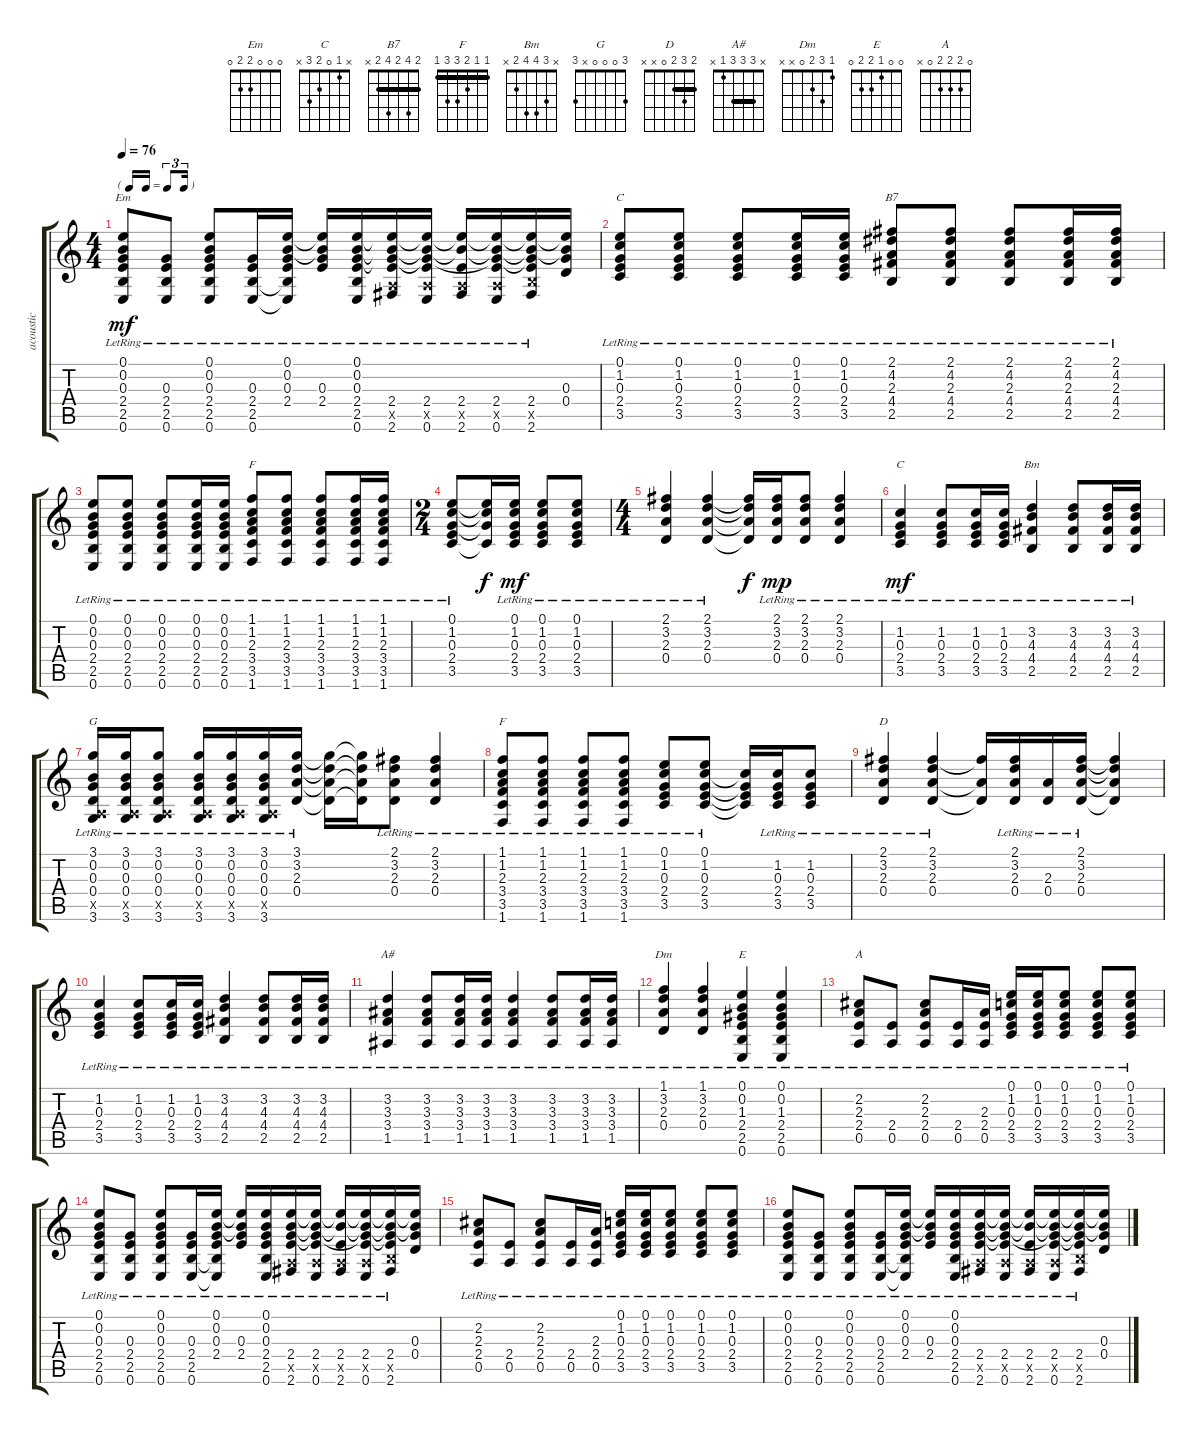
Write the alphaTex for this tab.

\track ("acoustic" "acoustic") {instrument acousticguitarsteel}
\staff {score tabs}
\tuning (E4 B3 G3 D3 A2 E2) {hide}
\chord ("Em" 0 0 0 2 2 0)
\chord ("C" 0 1 0 2 3 x)
\chord ("B7" 2 4 2 4 2 x) {barre 2}
\chord ("F" 1 1 2 3 0 1) {barre 1}
\chord ("C" x 1 0 2 3 x)
\chord ("Bm" x 3 4 4 2 x)
\chord ("G" 3 0 0 0 x 3)
\chord ("F" 1 1 2 3 3 1) {barre 1}
\chord ("D" 2 3 2 0 x x) {barre 2}
\chord ("A#" x 3 3 3 1 x) {barre 3}
\chord ("Dm" 1 3 2 0 x x)
\chord ("E" 0 0 1 2 2 0)
\chord ("A" 0 2 2 2 0 x)
\ts (4 4)
\tf triplet16th
\tempo 76
\clef g2
\ks c
(0.1{lr} 0.2{lr} 0.3{lr} 2.4{lr} 2.5{lr} 0.6{lr}).8{ch "Em" dy mf} (0.3{lr} 2.4{lr} 2.5{lr} 0.6{lr}).8 (0.1{lr} 0.2{lr} 0.3{lr} 2.4{lr} 2.5{lr} 0.6{lr}).8 (0.3{lr} 2.4{lr} 2.5{lr} 0.6{lr}).16 (0.1{lr} 0.2{lr} 0.3{lr} 2.4{lr} 2.5{t} 0.6{t}).16 (0.1{t} 0.2{t} 0.3{lr} 2.4{lr}).16 (0.1{lr} 0.2{lr} 0.3{lr} 2.4{lr} 2.5{lr} 0.6{lr}).16 (0.1{t} 0.2{t} 0.3{t} 2.4{lr} 0.5{x} 2.6{lr}).16 (0.1{t} 0.2{t} 0.3{t} 2.4{lr} 0.5{x} 0.6{lr}).16 (0.1{t} 0.2{t} 2.4{lr} 0.5{x} 2.6{lr}).16 (0.1{t} 0.2{t} 0.3{t} 2.4{lr} 0.5{x} 0.6{lr}).16 (0.1{t} 0.2{t} 0.3{t} 2.4{lr} 2.5{x} 2.6{lr}).16 (0.1{t} 0.2{t} 0.3 0.4).16 |
(0.1{lr} 1.2{lr} 0.3{lr} 2.4{lr} 3.5{lr}).8{ch "C"} (0.1{lr} 1.2{lr} 0.3{lr} 2.4{lr} 3.5{lr}).8 (0.1{lr} 1.2{lr} 0.3{lr} 2.4{lr} 3.5{lr}).8 (0.1{lr} 1.2{lr} 0.3{lr} 2.4{lr} 3.5{lr}).16 (0.1{lr} 1.2{lr} 0.3{lr} 2.4{lr} 3.5{lr}).16 (2.1{lr} 4.2{lr} 2.3{lr} 4.4{lr} 2.5{lr}).8{ch "B7"} (2.1{lr} 4.2{lr} 2.3{lr} 4.4{lr} 2.5{lr}).8 (2.1{lr} 4.2{lr} 2.3{lr} 4.4{lr} 2.5{lr}).8 (2.1{lr} 4.2{lr} 2.3{lr} 4.4{lr} 2.5{lr}).16 (2.1{lr} 4.2{lr} 2.3{lr} 4.4{lr} 2.5{lr}).16 |
(0.1{lr} 0.2{lr} 0.3{lr} 2.4{lr} 2.5{lr} 0.6{lr}).8 (0.1{lr} 0.2{lr} 0.3{lr} 2.4{lr} 2.5{lr} 0.6{lr}).8 (0.1{lr} 0.2{lr} 0.3{lr} 2.4{lr} 2.5{lr} 0.6{lr}).8 (0.1{lr} 0.2{lr} 0.3{lr} 2.4{lr} 2.5{lr} 0.6{lr}).16 (0.1{lr} 0.2{lr} 0.3{lr} 2.4{lr} 2.5{lr} 0.6{lr}).16 (1.1{lr} 1.2{lr} 2.3{lr} 3.4{lr} 3.5{lr} 1.6{lr}).8{ch "F"} (1.1{lr} 1.2{lr} 2.3{lr} 3.4{lr} 3.5{lr} 1.6{lr}).8 (1.1{lr} 1.2{lr} 2.3{lr} 3.4{lr} 3.5{lr} 1.6{lr}).8 (1.1{lr} 1.2{lr} 2.3{lr} 3.4{lr} 3.5{lr} 1.6{lr}).16 (1.1{lr} 1.2{lr} 2.3{lr} 3.4{lr} 3.5{lr} 1.6{lr}).16 |
\ts (2 4)
(0.1{lr} 1.2{lr} 0.3{lr} 2.4{lr} 3.5{lr}).8 (0.1{t} 1.2{t} 0.3{t} 3.5{t}).16{dy f} (0.1{lr} 1.2{lr} 0.3{lr} 2.4{lr} 3.5{lr}).16{dy mf} (0.1{lr} 1.2{lr} 0.3{lr} 2.4{lr} 3.5{lr}).8 (0.1{lr} 1.2{lr} 0.3{lr} 2.4{lr} 3.5{lr}).8 |
\ts (4 4)
(2.1{lr} 3.2{lr} 2.3{lr} 0.4{lr}).4 (2.1{lr} 3.2{lr} 2.3{lr} 0.4{lr}).4 (2.1{t} 3.2{t} 2.3{t} 0.4{t}).16{dy f} (2.1{lr} 3.2{lr} 2.3{lr} 0.4{lr}).16{dy mp} (2.1{lr} 3.2{lr} 2.3{lr} 0.4{lr}).8 (2.1{lr} 3.2{lr} 2.3{lr} 0.4{lr}).4 |
(1.2{lr} 0.3{lr} 2.4{lr} 3.5{lr}).4{ch "C" dy mf} (1.2{lr} 0.3{lr} 2.4{lr} 3.5{lr}).8 (1.2{lr} 0.3{lr} 2.4{lr} 3.5{lr}).16 (1.2{lr} 0.3{lr} 2.4{lr} 3.5{lr}).16 (3.2{lr} 4.3{lr} 4.4{lr} 2.5{lr}).4{ch "Bm"} (3.2{lr} 4.3{lr} 4.4{lr} 2.5{lr}).8 (3.2{lr} 4.3{lr} 4.4{lr} 2.5{lr}).16 (3.2{lr} 4.3{lr} 4.4{lr} 2.5{lr}).16 |
(3.1{lr} 0.2{lr} 0.3{lr} 0.4{lr} 0.5{x} 3.6{lr}).16{ch "G"} (3.1{lr} 0.2{lr} 0.3{lr} 0.4{lr} 0.5{x} 3.6{lr}).16 (3.1{lr} 0.2{lr} 0.3{lr} 0.4{lr} 0.5{x} 3.6{lr}).8 (3.1{lr} 0.2{lr} 0.3{lr} 0.4{lr} 0.5{x} 3.6{lr}).16 (3.1{lr} 0.2{lr} 0.3{lr} 0.4{lr} 0.5{x} 3.6{lr}).16 (3.1{lr} 0.2{lr} 0.3{lr} 0.4{lr} 0.5{x} 3.6{lr}).16 (3.1{lr} 3.2{lr} 2.3{lr} 0.4{lr}).16 (3.1{t} 3.2{t} 2.3{t} 0.4{t}).16 (3.1{t} 3.2{t} 2.3{t} 0.4{t}).16 (2.1{lr} 3.2{lr} 2.3{lr} 0.4{lr}).8 (2.1{lr} 3.2{lr} 2.3{lr} 0.4{lr}).4 |
(1.1{lr} 1.2{lr} 2.3{lr} 3.4{lr} 3.5{lr} 1.6{lr}).8{ch "F"} (1.1{lr} 1.2{lr} 2.3{lr} 3.4{lr} 3.5{lr} 1.6{lr}).8 (1.1{lr} 1.2{lr} 2.3{lr} 3.4{lr} 3.5{lr} 1.6{lr}).8 (1.1{lr} 1.2{lr} 2.3{lr} 3.4{lr} 3.5{lr} 1.6{lr}).8 (0.1{lr} 1.2{lr} 0.3{lr} 2.4{lr} 3.5{lr}).8 (0.1{lr} 1.2{lr} 0.3{lr} 2.4{lr} 3.5{lr}).8 (1.2{t} 0.3{t} 2.4{t} 3.5{t}).16 (1.2{lr} 0.3{lr} 2.4{lr} 3.5{lr}).16 (1.2{lr} 0.3{lr} 2.4{lr} 3.5{lr}).8 |
(2.1{lr} 3.2{lr} 2.3{lr} 0.4{lr}).4{ch "D"} (2.1{lr} 3.2{lr} 2.3{lr} 0.4{lr}).4 (2.1{t} 2.3{t} 0.4{t}).16 (2.1{lr} 3.2{lr} 2.3{lr} 0.4{lr}).16 (2.3{lr} 0.4{lr}).16 (2.1{lr} 3.2{lr} 2.3{lr} 0.4{lr}).16 (2.1{t} 3.2{t} 2.3{t} 0.4{t}).4 |
(1.2{lr} 0.3{lr} 2.4{lr} 3.5{lr}).4 (1.2{lr} 0.3{lr} 2.4{lr} 3.5{lr}).8 (1.2{lr} 0.3{lr} 2.4{lr} 3.5{lr}).16 (1.2{lr} 0.3{lr} 2.4{lr} 3.5{lr}).16 (3.2{lr} 4.3{lr} 4.4{lr} 2.5{lr}).4 (3.2{lr} 4.3{lr} 4.4{lr} 2.5{lr}).8 (3.2{lr} 4.3{lr} 4.4{lr} 2.5{lr}).16 (3.2{lr} 4.3{lr} 4.4{lr} 2.5{lr}).16 |
(3.2{lr} 3.3{lr} 3.4{lr} 1.5{lr}).4{ch "A#"} (3.2{lr} 3.3{lr} 3.4{lr} 1.5{lr}).8 (3.2{lr} 3.3{lr} 3.4{lr} 1.5{lr}).16 (3.2{lr} 3.3{lr} 3.4{lr} 1.5{lr}).16 (3.2{lr} 3.3{lr} 3.4{lr} 1.5{lr}).4 (3.2{lr} 3.3{lr} 3.4{lr} 1.5{lr}).8 (3.2{lr} 3.3{lr} 3.4{lr} 1.5{lr}).16 (3.2{lr} 3.3{lr} 3.4{lr} 1.5{lr}).16 |
(1.1{lr} 3.2{lr} 2.3{lr} 0.4{lr}).4{ch "Dm"} (1.1{lr} 3.2{lr} 2.3{lr} 0.4{lr}).4 (0.1{lr} 0.2{lr} 1.3{lr} 2.4{lr} 2.5{lr} 0.6{lr}).4{ch "E"} (0.1{lr} 0.2{lr} 1.3{lr} 2.4{lr} 2.5{lr} 0.6{lr}).4 |
(2.2{lr} 2.3{lr} 2.4{lr} 0.5{lr}).8{ch "A"} (2.4{lr} 0.5{lr}).8 (2.2{lr} 2.3{lr} 2.4{lr} 0.5{lr}).8 (2.4{lr} 0.5{lr}).16 (2.3{lr} 2.4{lr} 0.5{lr}).16 (0.1{lr} 1.2{lr} 0.3{lr} 2.4{lr} 3.5{lr}).16 (0.1{lr} 1.2{lr} 0.3{lr} 2.4{lr} 3.5{lr}).16 (0.1{lr} 1.2{lr} 0.3{lr} 2.4{lr} 3.5{lr}).8 (0.1{lr} 1.2{lr} 0.3{lr} 2.4{lr} 3.5{lr}).8 (0.1{lr} 1.2{lr} 0.3{lr} 2.4{lr} 3.5{lr}).8 |
(0.1{lr} 0.2{lr} 0.3{lr} 2.4{lr} 2.5{lr} 0.6{lr}).8 (0.3{lr} 2.4{lr} 2.5{lr} 0.6{lr}).8 (0.1{lr} 0.2{lr} 0.3{lr} 2.4{lr} 2.5{lr} 0.6{lr}).8 (0.3{lr} 2.4{lr} 2.5{lr} 0.6{lr}).16 (0.1{lr} 0.2{lr} 0.3{lr} 2.4{lr} 2.5{t} 0.6{t}).16 (0.1{t} 0.2{t} 0.3{lr} 2.4{lr}).16 (0.1{lr} 0.2{lr} 0.3{lr} 2.4{lr} 2.5{lr} 0.6{lr}).16 (0.1{t} 0.2{t} 0.3{t} 2.4{lr} 0.5{x} 2.6{lr}).16 (0.1{t} 0.2{t} 0.3{t} 2.4{lr} 0.5{x} 0.6{lr}).16 (0.1{t} 0.2{t} 2.4{lr} 0.5{x} 2.6{lr}).16 (0.1{t} 0.2{t} 0.3{t} 2.4{lr} 0.5{x} 0.6{lr}).16 (0.1{t} 0.2{t} 0.3{t} 2.4{lr} 2.5{x} 2.6{lr}).16 (0.1{t} 0.2{t} 0.3 0.4).16 |
(2.2{lr} 2.3{lr} 2.4{lr} 0.5{lr}).8 (2.4{lr} 0.5{lr}).8 (2.2{lr} 2.3{lr} 2.4{lr} 0.5{lr}).8 (2.4{lr} 0.5{lr}).16 (2.3{lr} 2.4{lr} 0.5{lr}).16 (0.1{lr} 1.2{lr} 0.3{lr} 2.4{lr} 3.5{lr}).16 (0.1{lr} 1.2{lr} 0.3{lr} 2.4{lr} 3.5{lr}).16 (0.1{lr} 1.2{lr} 0.3{lr} 2.4{lr} 3.5{lr}).8 (0.1{lr} 1.2{lr} 0.3{lr} 2.4{lr} 3.5{lr}).8 (0.1{lr} 1.2{lr} 0.3{lr} 2.4{lr} 3.5{lr}).8 |
(0.1{lr} 0.2{lr} 0.3{lr} 2.4{lr} 2.5{lr} 0.6{lr}).8 (0.3{lr} 2.4{lr} 2.5{lr} 0.6{lr}).8 (0.1{lr} 0.2{lr} 0.3{lr} 2.4{lr} 2.5{lr} 0.6{lr}).8 (0.3{lr} 2.4{lr} 2.5{lr} 0.6{lr}).16 (0.1{lr} 0.2{lr} 0.3{lr} 2.4{lr} 2.5{t} 0.6{t}).16 (0.1{t} 0.2{t} 0.3{lr} 2.4{lr}).16 (0.1{lr} 0.2{lr} 0.3{lr} 2.4{lr} 2.5{lr} 0.6{lr}).16 (0.1{t} 0.2{t} 0.3{t} 2.4{lr} 0.5{x} 2.6{lr}).16 (0.1{t} 0.2{t} 0.3{t} 2.4{lr} 0.5{x} 0.6{lr}).16 (0.1{t} 0.2{t} 2.4{lr} 0.5{x} 2.6{lr}).16 (0.1{t} 0.2{t} 0.3{t} 2.4{lr} 0.5{x} 0.6{lr}).16 (0.1{t} 0.2{t} 0.3{t} 2.4{lr} 2.5{x} 2.6{lr}).16 (0.1{t} 0.2{t} 0.3 0.4).16
